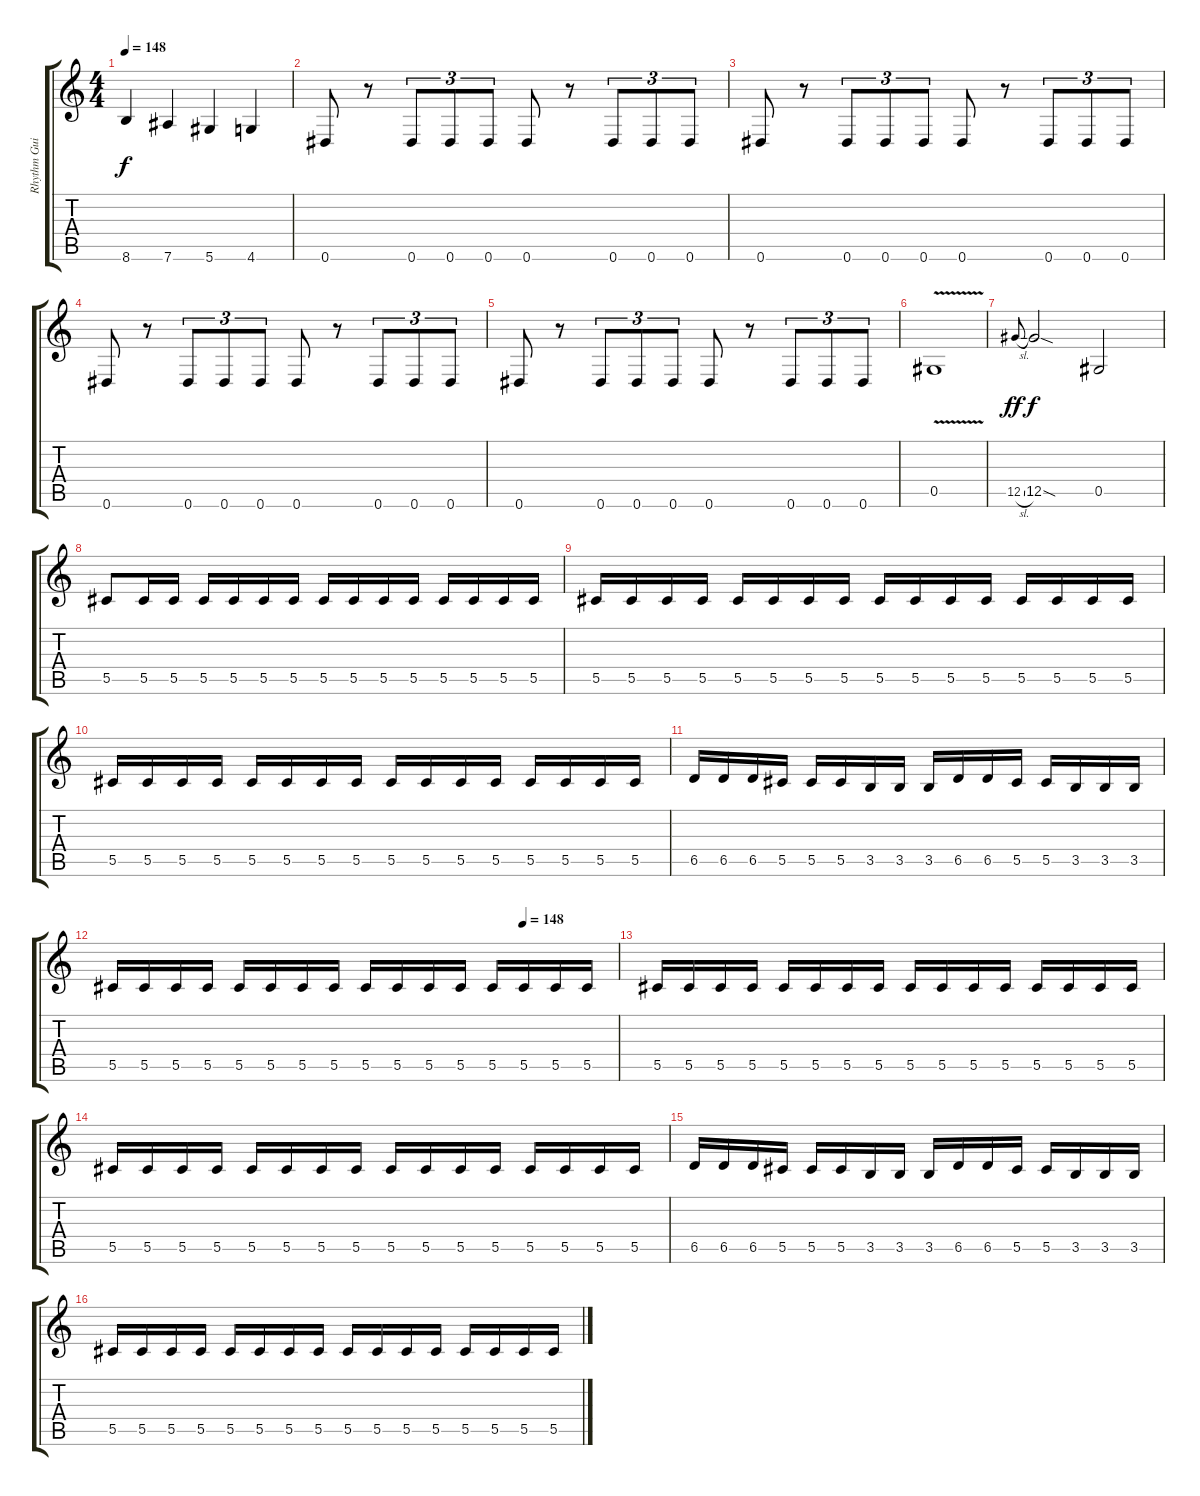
\track ("Rhythm Guitar" "Rhythm Gui") {instrument distortionguitar}
\staff {score tabs}
\tuning (Eb4 Bb3 Gb3 Db3 Ab2 Eb2) {hide}
\ts (4 4)
\tempo 148
\clef g2
\ks c
8.6.4{dy f} 7.6.4 5.6.4 4.6.4 |
0.6.8 r.8 0.6.8{tu (3 2)} 0.6.8{tu (3 2)} 0.6.8{tu (3 2)} 0.6.8 r.8 0.6.8{tu (3 2)} 0.6.8{tu (3 2)} 0.6.8{tu (3 2)} |
0.6.8 r.8 0.6.8{tu (3 2)} 0.6.8{tu (3 2)} 0.6.8{tu (3 2)} 0.6.8 r.8 0.6.8{tu (3 2)} 0.6.8{tu (3 2)} 0.6.8{tu (3 2)} |
0.6.8 r.8 0.6.8{tu (3 2)} 0.6.8{tu (3 2)} 0.6.8{tu (3 2)} 0.6.8 r.8 0.6.8{tu (3 2)} 0.6.8{tu (3 2)} 0.6.8{tu (3 2)} |
0.6.8 r.8 0.6.8{tu (3 2)} 0.6.8{tu (3 2)} 0.6.8{tu (3 2)} 0.6.8 r.8 0.6.8{tu (3 2)} 0.6.8{tu (3 2)} 0.6.8{tu (3 2)} |
0.5{v}.1 |
12.5{sl}.8{gr onbeat dy ff} 12.5{sod}.2{dy f} 0.5.2 |
5.5.8 5.5.16 5.5.16 5.5.16 5.5.16 5.5.16 5.5.16 5.5.16 5.5.16 5.5.16 5.5.16 5.5.16 5.5.16 5.5.16 5.5.16 |
5.5.16 5.5.16 5.5.16 5.5.16 5.5.16 5.5.16 5.5.16 5.5.16 5.5.16 5.5.16 5.5.16 5.5.16 5.5.16 5.5.16 5.5.16 5.5.16 |
5.5.16 5.5.16 5.5.16 5.5.16 5.5.16 5.5.16 5.5.16 5.5.16 5.5.16 5.5.16 5.5.16 5.5.16 5.5.16 5.5.16 5.5.16 5.5.16 |
6.5.16 6.5.16 6.5.16 5.5.16 5.5.16 5.5.16 3.5.16 3.5.16 3.5.16 6.5.16 6.5.16 5.5.16 5.5.16 3.5.16 3.5.16 3.5.16 |
\tempo (148 0.8125)
5.5.16 5.5.16 5.5.16 5.5.16 5.5.16 5.5.16 5.5.16 5.5.16 5.5.16 5.5.16 5.5.16 5.5.16 5.5.16 5.5.16 5.5.16 5.5.16 |
5.5.16 5.5.16 5.5.16 5.5.16 5.5.16 5.5.16 5.5.16 5.5.16 5.5.16 5.5.16 5.5.16 5.5.16 5.5.16 5.5.16 5.5.16 5.5.16 |
5.5.16 5.5.16 5.5.16 5.5.16 5.5.16 5.5.16 5.5.16 5.5.16 5.5.16 5.5.16 5.5.16 5.5.16 5.5.16 5.5.16 5.5.16 5.5.16 |
6.5.16 6.5.16 6.5.16 5.5.16 5.5.16 5.5.16 3.5.16 3.5.16 3.5.16 6.5.16 6.5.16 5.5.16 5.5.16 3.5.16 3.5.16 3.5.16 |
5.5.16 5.5.16 5.5.16 5.5.16 5.5.16 5.5.16 5.5.16 5.5.16 5.5.16 5.5.16 5.5.16 5.5.16 5.5.16 5.5.16 5.5.16 5.5.16
